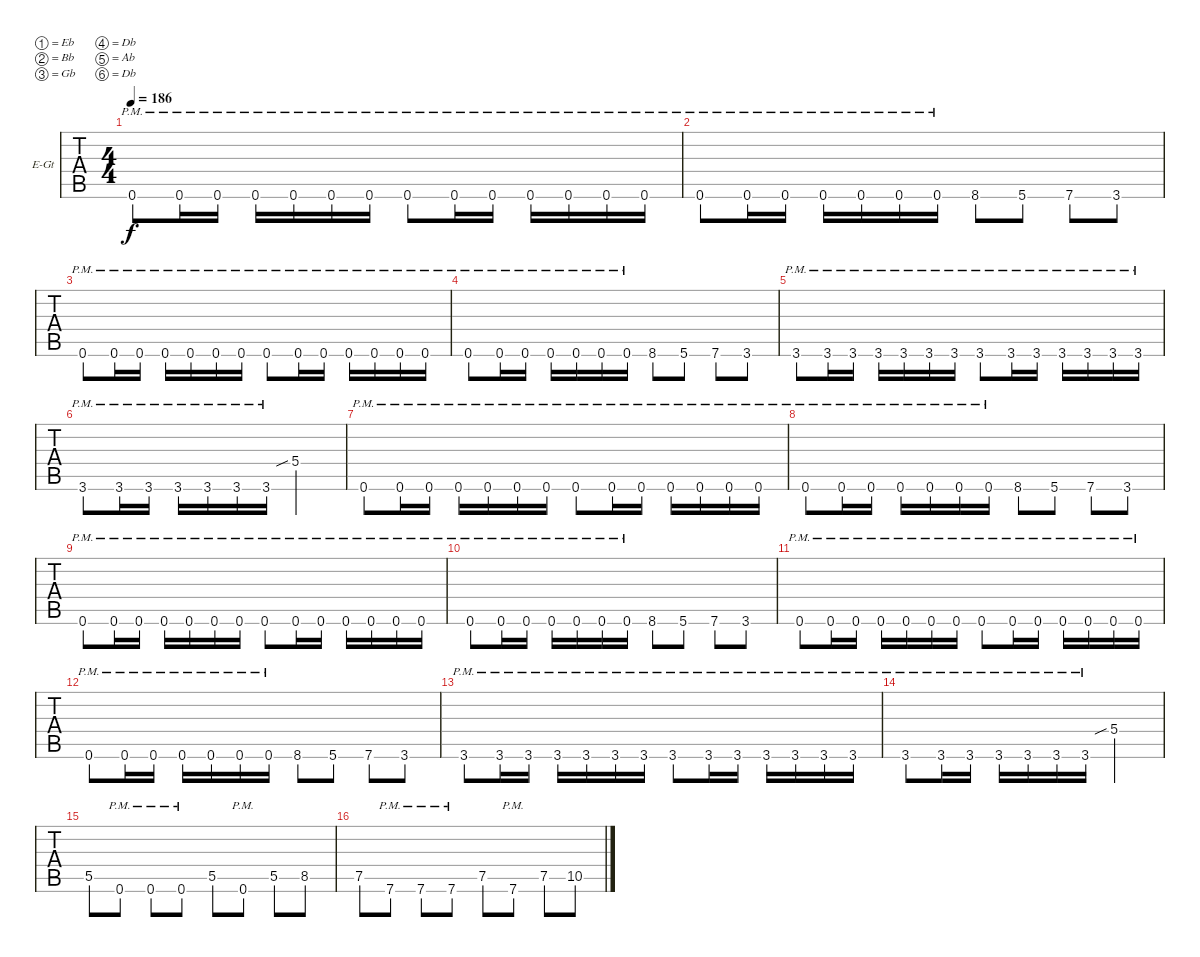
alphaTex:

\bracketExtendMode groupsimilarinstruments
\firstSystemTrackNameOrientation horizontal
\otherSystemsTrackNameOrientation horizontal
\track ("Rhytm" "E-Gt") {instrument distortionguitar}
\staff {tabs}
\tuning (Eb4 Bb3 Gb3 Db3 Ab2 Db2)
\ts (4 4)
\tempo 186
\clef g2
\ks db
0.6{pm}.8{dy f} 0.6{pm}.16 0.6{pm}.16 0.6{pm}.16 0.6{pm}.16 0.6{pm}.16 0.6{pm}.16 0.6{pm}.8 0.6{pm}.16 0.6{pm}.16 0.6{pm}.16 0.6{pm}.16 0.6{pm}.16 0.6{pm}.16 |
0.6{pm}.8 0.6{pm}.16 0.6{pm}.16 0.6{pm}.16 0.6{pm}.16 0.6{pm}.16 0.6{pm}.16 8.6.8 5.6.8 7.6.8 3.6.8 |
0.6{pm}.8 0.6{pm}.16 0.6{pm}.16 0.6{pm}.16 0.6{pm}.16 0.6{pm}.16 0.6{pm}.16 0.6{pm}.8 0.6{pm}.16 0.6{pm}.16 0.6{pm}.16 0.6{pm}.16 0.6{pm}.16 0.6{pm}.16 |
0.6{pm}.8 0.6{pm}.16 0.6{pm}.16 0.6{pm}.16 0.6{pm}.16 0.6{pm}.16 0.6{pm}.16 8.6.8 5.6.8 7.6.8 3.6.8 |
3.6{pm}.8 3.6{pm}.16 3.6{pm}.16 3.6{pm}.16 3.6{pm}.16 3.6{pm}.16 3.6{pm}.16 3.6{pm}.8 3.6{pm}.16 3.6{pm}.16 3.6{pm}.16 3.6{pm}.16 3.6{pm}.16 3.6{pm}.16 |
3.6{pm}.8 3.6{pm}.16 3.6{pm}.16 3.6{pm}.16 3.6{pm}.16 3.6{pm}.16 3.6{pm}.16 5.4{sib}.2 |
0.6{pm}.8 0.6{pm}.16 0.6{pm}.16 0.6{pm}.16 0.6{pm}.16 0.6{pm}.16 0.6{pm}.16 0.6{pm}.8 0.6{pm}.16 0.6{pm}.16 0.6{pm}.16 0.6{pm}.16 0.6{pm}.16 0.6{pm}.16 |
0.6{pm}.8 0.6{pm}.16 0.6{pm}.16 0.6{pm}.16 0.6{pm}.16 0.6{pm}.16 0.6{pm}.16 8.6.8 5.6.8 7.6.8 3.6.8 |
0.6{pm}.8 0.6{pm}.16 0.6{pm}.16 0.6{pm}.16 0.6{pm}.16 0.6{pm}.16 0.6{pm}.16 0.6{pm}.8 0.6{pm}.16 0.6{pm}.16 0.6{pm}.16 0.6{pm}.16 0.6{pm}.16 0.6{pm}.16 |
0.6{pm}.8 0.6{pm}.16 0.6{pm}.16 0.6{pm}.16 0.6{pm}.16 0.6{pm}.16 0.6{pm}.16 8.6.8 5.6.8 7.6.8 3.6.8 |
0.6{pm}.8 0.6{pm}.16 0.6{pm}.16 0.6{pm}.16 0.6{pm}.16 0.6{pm}.16 0.6{pm}.16 0.6{pm}.8 0.6{pm}.16 0.6{pm}.16 0.6{pm}.16 0.6{pm}.16 0.6{pm}.16 0.6{pm}.16 |
0.6{pm}.8 0.6{pm}.16 0.6{pm}.16 0.6{pm}.16 0.6{pm}.16 0.6{pm}.16 0.6{pm}.16 8.6.8 5.6.8 7.6.8 3.6.8 |
3.6{pm}.8 3.6{pm}.16 3.6{pm}.16 3.6{pm}.16 3.6{pm}.16 3.6{pm}.16 3.6{pm}.16 3.6{pm}.8 3.6{pm}.16 3.6{pm}.16 3.6{pm}.16 3.6{pm}.16 3.6{pm}.16 3.6{pm}.16 |
3.6{pm}.8 3.6{pm}.16 3.6{pm}.16 3.6{pm}.16 3.6{pm}.16 3.6{pm}.16 3.6{pm}.16 5.4{sib}.2 |
5.5.8 0.6{pm}.8 0.6{pm}.8 0.6{pm}.8 5.5.8 0.6{pm}.8 5.5.8 8.5.8 |
7.5.8 7.6{pm}.8 7.6{pm}.8 7.6{pm}.8 7.5.8 7.6{pm}.8 7.5.8 10.5.8
